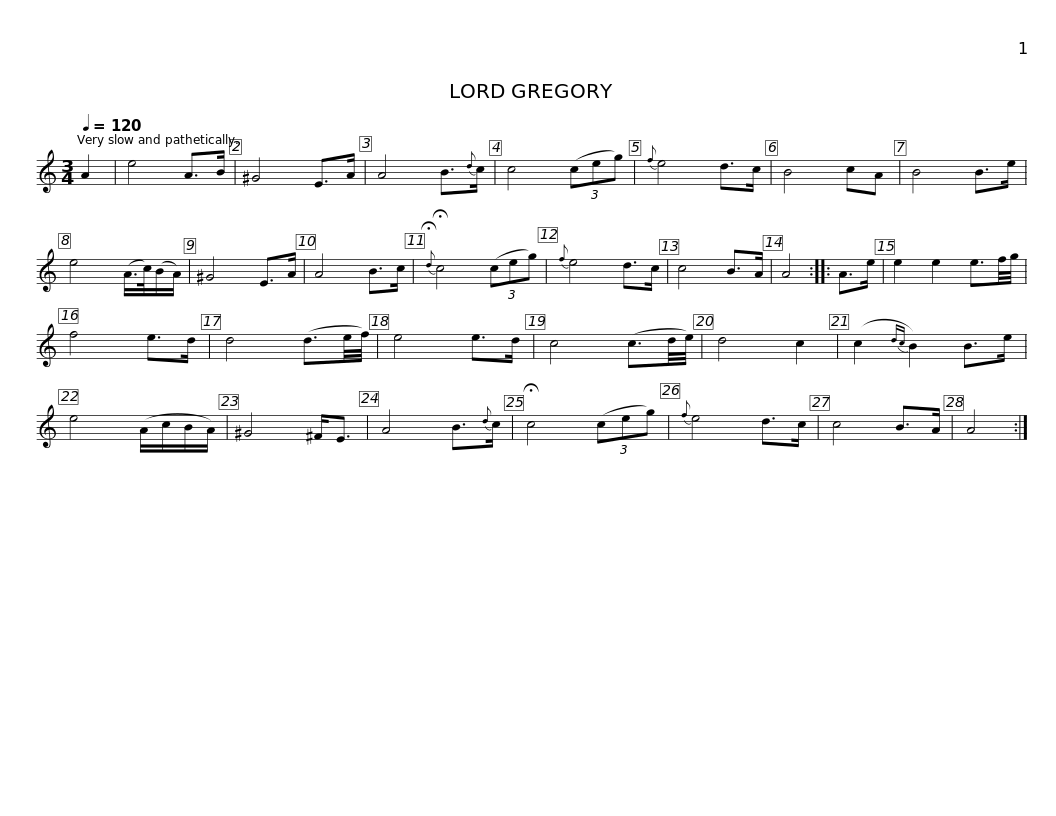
X:1
L:1/8
Q:1/4=120
M:3/4
I:linebreak $
K:C
V:1 treble
V:1
 A2 | e4 A>B | ^G4 E>A | A4 B3/2{d}c/ | c4 (3(ceg) | %5
{f} e4 d>c | B4 cA | B4 B>e | e4 (A/>c/)(B/A/) | ^G4 E>A | %10
 A4 B>c |${!fermata!d} !fermata!c4 (3(ceg) |{f} e4 d>c | c4 B>A | A4 :: %15
 A>e | e2 e2 e3/2f/4g/4 | f4 e>d | d4 (d3/2e/4f/4) | e4 e>d | %20
 c4 (c3/2d/4e/4) | d4 c2 |$ (c2{dc} B2) B>e | e4 (A/c/B/A/) | ^G4 ^F<E | %25
 A4 B3/2{d}c/ | !fermata!c4 (3(ceg) |{f} e4 d>c | c4 B>A | A4 :| %30
